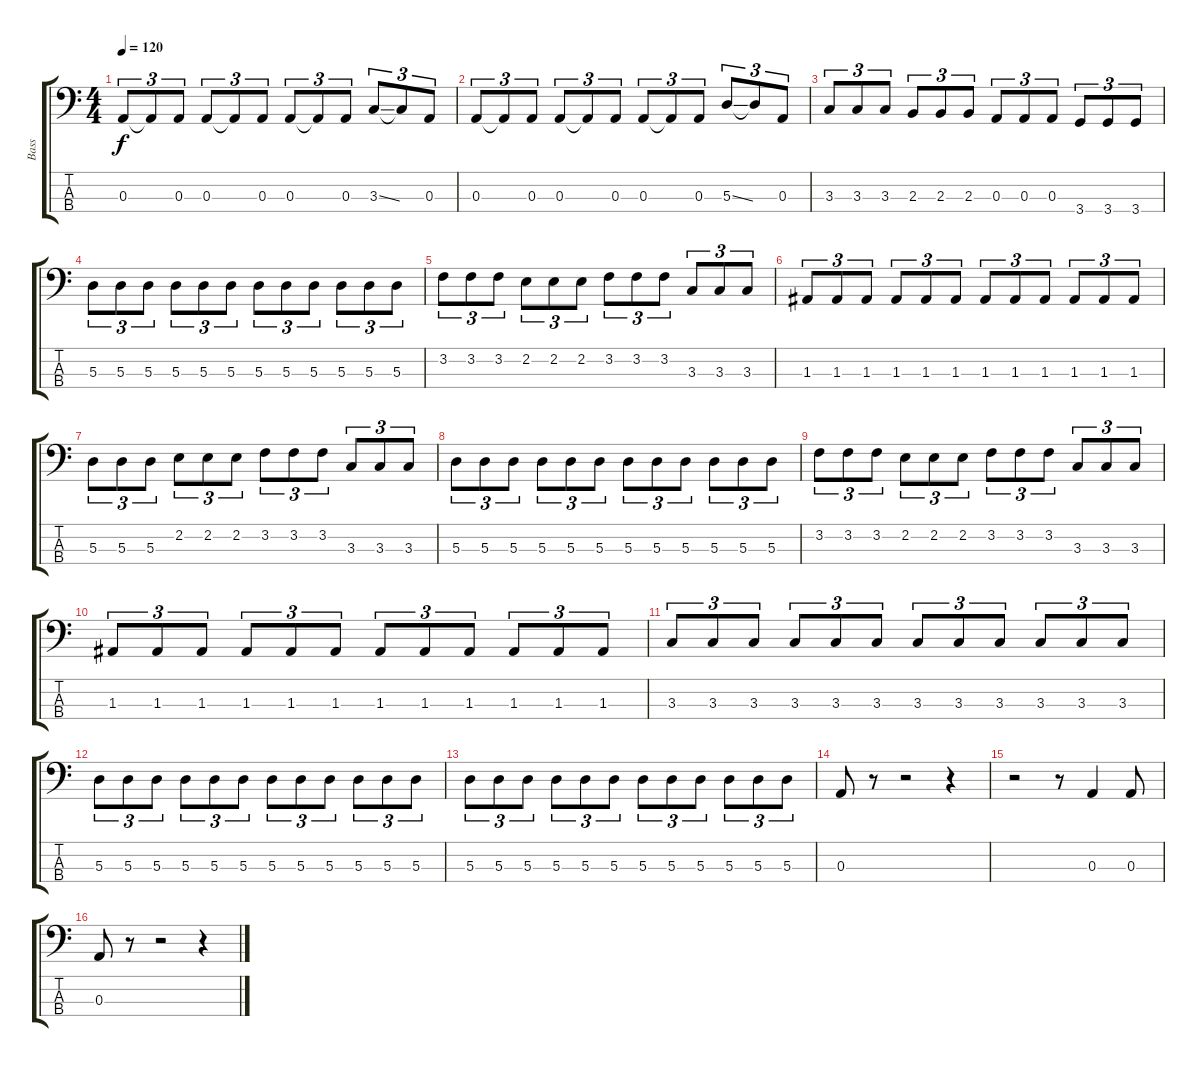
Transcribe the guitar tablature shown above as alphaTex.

\track ("Bass" "Bass") {instrument electricbassfinger}
\staff {score tabs}
\tuning (G2 D2 A1 E1) {hide}
\ts (4 4)
\tempo 120
\clef f4
\ks c
0.3.8{tu (3 2) dy f} 0.3{t}.8{tu (3 2)} 0.3.8{tu (3 2)} 0.3.8{tu (3 2)} 0.3{t}.8{tu (3 2)} 0.3.8{tu (3 2)} 0.3.8{tu (3 2)} 0.3{t}.8{tu (3 2)} 0.3.8{tu (3 2)} 3.3{ss}.8{tu (3 2)} 3.3{t}.8{tu (3 2)} 0.3.8{tu (3 2)} |
0.3.8{tu (3 2)} 0.3{t}.8{tu (3 2)} 0.3.8{tu (3 2)} 0.3.8{tu (3 2)} 0.3{t}.8{tu (3 2)} 0.3.8{tu (3 2)} 0.3.8{tu (3 2)} 0.3{t}.8{tu (3 2)} 0.3.8{tu (3 2)} 5.3{ss}.8{tu (3 2)} 5.3{t}.8{tu (3 2)} 0.3.8{tu (3 2)} |
3.3.8{tu (3 2)} 3.3.8{tu (3 2)} 3.3.8{tu (3 2)} 2.3.8{tu (3 2)} 2.3.8{tu (3 2)} 2.3.8{tu (3 2)} 0.3.8{tu (3 2)} 0.3.8{tu (3 2)} 0.3.8{tu (3 2)} 3.4.8{tu (3 2)} 3.4.8{tu (3 2)} 3.4.8{tu (3 2)} |
5.3.8{tu (3 2)} 5.3.8{tu (3 2)} 5.3.8{tu (3 2)} 5.3.8{tu (3 2)} 5.3.8{tu (3 2)} 5.3.8{tu (3 2)} 5.3.8{tu (3 2)} 5.3.8{tu (3 2)} 5.3.8{tu (3 2)} 5.3.8{tu (3 2)} 5.3.8{tu (3 2)} 5.3.8{tu (3 2)} |
3.2.8{tu (3 2)} 3.2.8{tu (3 2)} 3.2.8{tu (3 2)} 2.2.8{tu (3 2)} 2.2.8{tu (3 2)} 2.2.8{tu (3 2)} 3.2.8{tu (3 2)} 3.2.8{tu (3 2)} 3.2.8{tu (3 2)} 3.3.8{tu (3 2)} 3.3.8{tu (3 2)} 3.3.8{tu (3 2)} |
1.3.8{tu (3 2)} 1.3.8{tu (3 2)} 1.3.8{tu (3 2)} 1.3.8{tu (3 2)} 1.3.8{tu (3 2)} 1.3.8{tu (3 2)} 1.3.8{tu (3 2)} 1.3.8{tu (3 2)} 1.3.8{tu (3 2)} 1.3.8{tu (3 2)} 1.3.8{tu (3 2)} 1.3.8{tu (3 2)} |
5.3.8{tu (3 2)} 5.3.8{tu (3 2)} 5.3.8{tu (3 2)} 2.2.8{tu (3 2)} 2.2.8{tu (3 2)} 2.2.8{tu (3 2)} 3.2.8{tu (3 2)} 3.2.8{tu (3 2)} 3.2.8{tu (3 2)} 3.3.8{tu (3 2)} 3.3.8{tu (3 2)} 3.3.8{tu (3 2)} |
5.3.8{tu (3 2)} 5.3.8{tu (3 2)} 5.3.8{tu (3 2)} 5.3.8{tu (3 2)} 5.3.8{tu (3 2)} 5.3.8{tu (3 2)} 5.3.8{tu (3 2)} 5.3.8{tu (3 2)} 5.3.8{tu (3 2)} 5.3.8{tu (3 2)} 5.3.8{tu (3 2)} 5.3.8{tu (3 2)} |
3.2.8{tu (3 2)} 3.2.8{tu (3 2)} 3.2.8{tu (3 2)} 2.2.8{tu (3 2)} 2.2.8{tu (3 2)} 2.2.8{tu (3 2)} 3.2.8{tu (3 2)} 3.2.8{tu (3 2)} 3.2.8{tu (3 2)} 3.3.8{tu (3 2)} 3.3.8{tu (3 2)} 3.3.8{tu (3 2)} |
1.3.8{tu (3 2)} 1.3.8{tu (3 2)} 1.3.8{tu (3 2)} 1.3.8{tu (3 2)} 1.3.8{tu (3 2)} 1.3.8{tu (3 2)} 1.3.8{tu (3 2)} 1.3.8{tu (3 2)} 1.3.8{tu (3 2)} 1.3.8{tu (3 2)} 1.3.8{tu (3 2)} 1.3.8{tu (3 2)} |
3.3.8{tu (3 2)} 3.3.8{tu (3 2)} 3.3.8{tu (3 2)} 3.3.8{tu (3 2)} 3.3.8{tu (3 2)} 3.3.8{tu (3 2)} 3.3.8{tu (3 2)} 3.3.8{tu (3 2)} 3.3.8{tu (3 2)} 3.3.8{tu (3 2)} 3.3.8{tu (3 2)} 3.3.8{tu (3 2)} |
5.3.8{tu (3 2)} 5.3.8{tu (3 2)} 5.3.8{tu (3 2)} 5.3.8{tu (3 2)} 5.3.8{tu (3 2)} 5.3.8{tu (3 2)} 5.3.8{tu (3 2)} 5.3.8{tu (3 2)} 5.3.8{tu (3 2)} 5.3.8{tu (3 2)} 5.3.8{tu (3 2)} 5.3.8{tu (3 2)} |
5.3.8{tu (3 2)} 5.3.8{tu (3 2)} 5.3.8{tu (3 2)} 5.3.8{tu (3 2)} 5.3.8{tu (3 2)} 5.3.8{tu (3 2)} 5.3.8{tu (3 2)} 5.3.8{tu (3 2)} 5.3.8{tu (3 2)} 5.3.8{tu (3 2)} 5.3.8{tu (3 2)} 5.3.8{tu (3 2)} |
0.3.8 r.8 r.2 r.4 |
r.2 r.8 0.3.4 0.3.8 |
0.3.8 r.8 r.2 r.4
